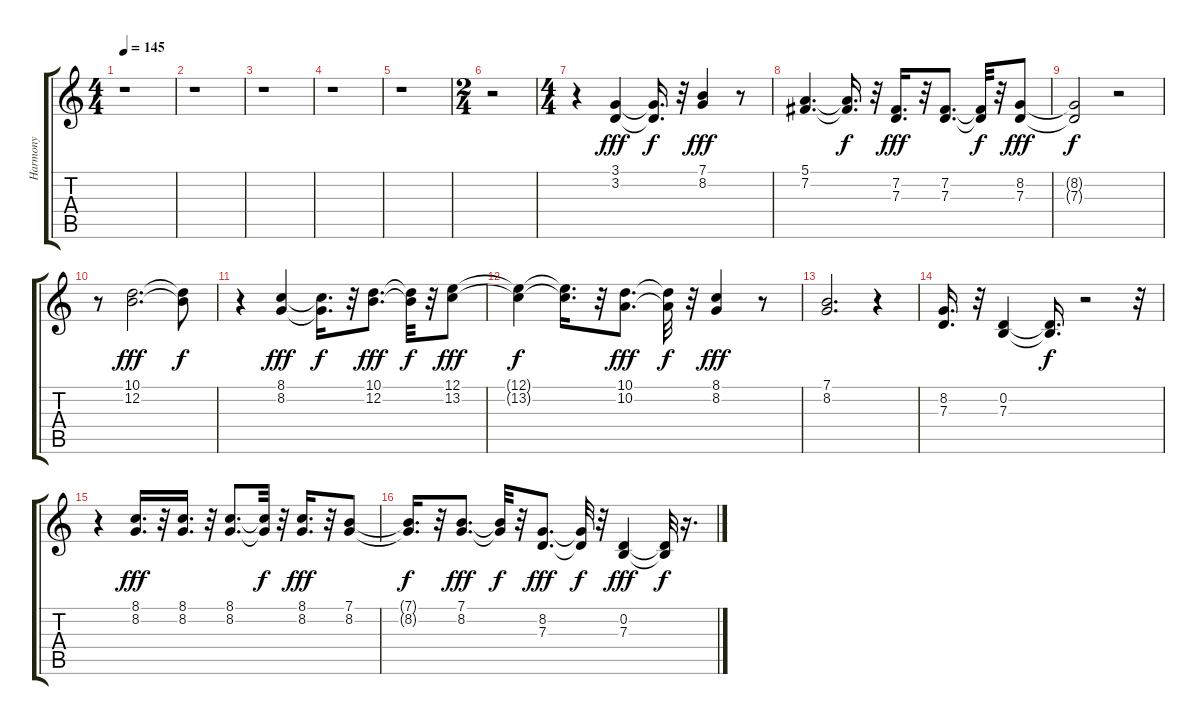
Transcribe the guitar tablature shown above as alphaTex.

\track ("Harmony" "Harmony") {instrument synthbrass1}
\staff {score tabs}
\tuning (E4 B3 G3 D3 A2 E2) {hide}
\ts (4 4)
\tempo 145
\clef g2
\ks c
r.1{dy f} |
r.1 |
r.1 |
r.1 |
r.1 |
\ts (2 4)
r.2 |
\ts (4 4)
r.4 (3.1 3.2).4{dy fff} (3.1{t} 3.2{t}).16{d dy f} r.32 (7.1 8.2).4{dy fff} r.8 |
(5.1 7.2).4{d} (5.1{t} 7.2{t}).16{d dy f} r.32 (7.2 7.3).16{d dy fff} r.32 (7.2 7.3).8{d} (7.2{t} 7.3{t}).32{dy f} r.32 (8.2 7.3).8{dy fff} |
(8.2{t} 7.3{t}).2{dy f} r.2 |
r.8 (10.1 12.2).2{d dy fff} (10.1{t} 12.2{t}).8{dy f} |
r.4 (8.1 8.2).4{dy fff} (8.1{t} 8.2{t}).16{d dy f} r.32 (10.1 12.2).8{d dy fff} (10.1{t} 12.2{t}).32{dy f} r.32 (12.1 13.2).8{dy fff} |
(12.1{t} 13.2{t}).4{dy f} (12.1{t} 13.2{t}).16{d} r.32 (10.1 10.2).8{d dy fff} (10.1{t} 10.2{t}).32{dy f} r.32 (8.1 8.2).4{dy fff} r.8 |
(7.1 8.2).2{d} r.4 |
(8.2 7.3).16{d} r.32 (0.2 7.3).4 (0.2{t} 7.3{t}).16{d dy f} r.2 r.32 |
r.4 (8.1 8.2).16{d dy fff} r.32 (8.1 8.2).16{d} r.32 (8.1 8.2).8{d} (8.1{t} 8.2{t}).32{dy f} r.32 (8.1 8.2).16{d dy fff} r.32 (7.1 8.2).8 |
(7.1{t} 8.2{t}).16{d dy f} r.32 (7.1 8.2).8{d dy fff} (7.1{t} 8.2{t}).32{dy f} r.32 (8.2 7.3).8{d dy fff} (8.2{t} 7.3{t}).32{dy f} r.32 (0.2 7.3).4{dy fff} (0.2{t} 7.3{t}).32{dy f} r.16{d}
